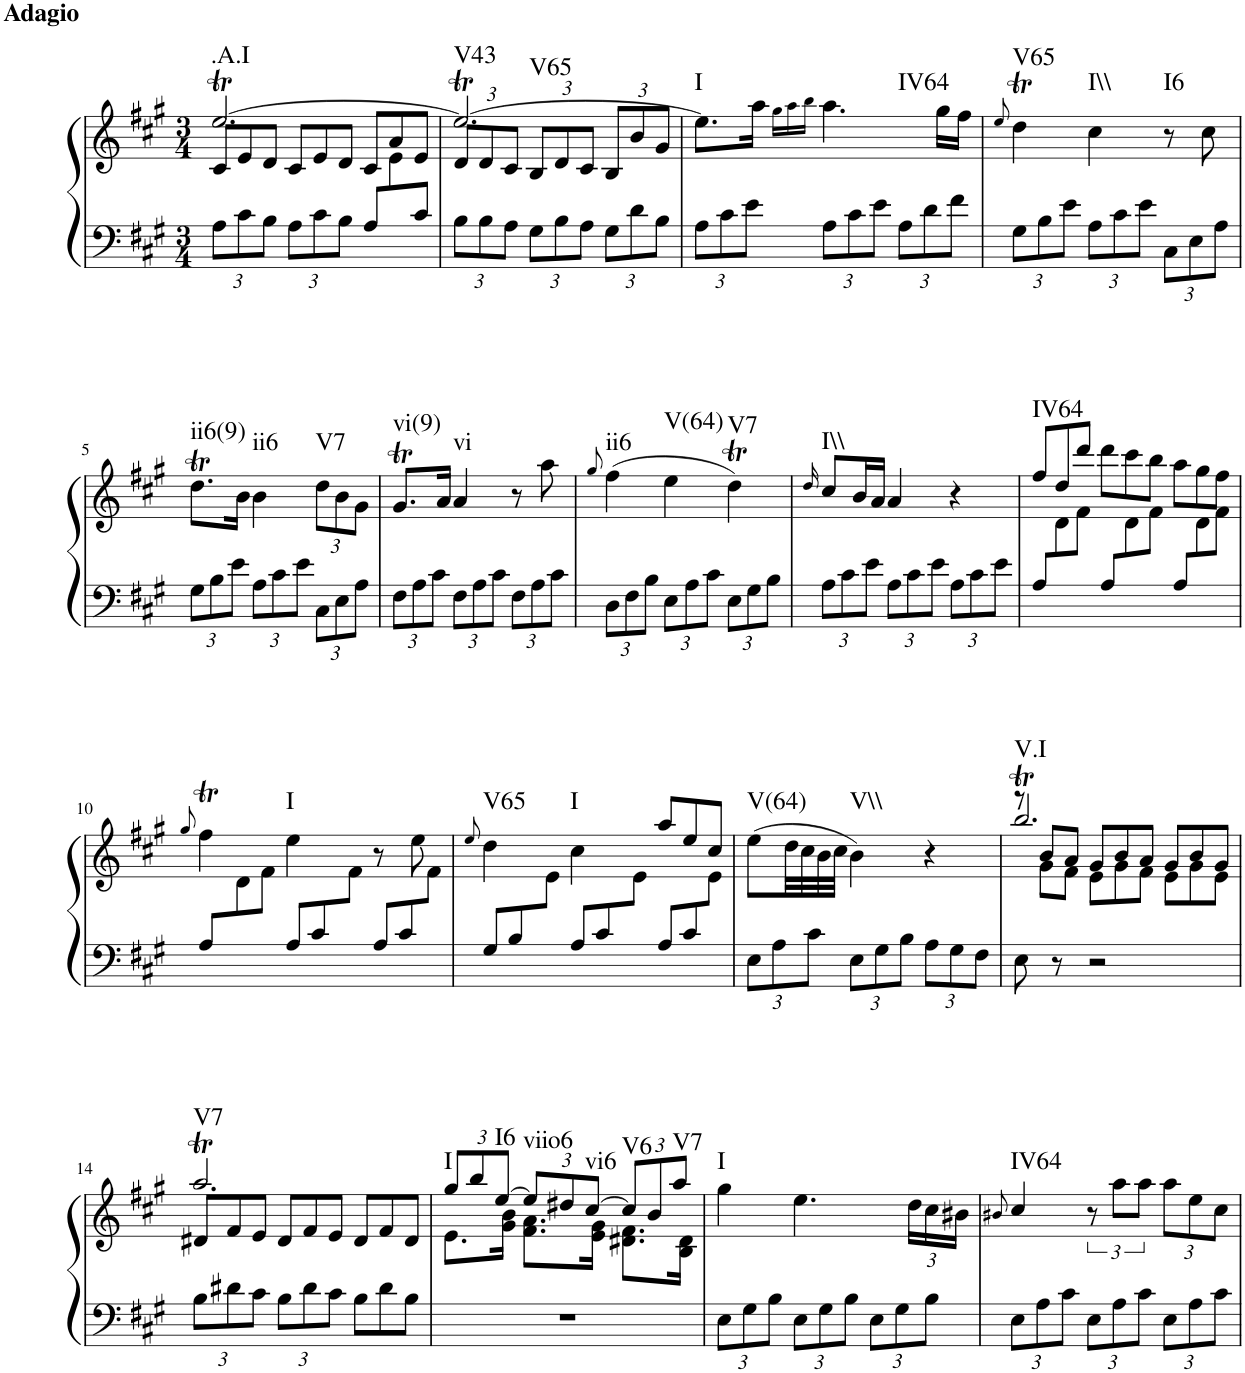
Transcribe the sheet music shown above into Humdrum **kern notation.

**kern	**kern	**harte
*part1	*part1	*part1
*staff2	*staff1	*
*I"Piano	*	*
*I'Pno.	*	*
*clefF4	*clefG2	*
*k[f#c#g#]	*k[f#c#g#]	*
*M3/4	*M3/4	*
*Xbrackettup	*Xbrackettup	*
=1	=1	=1
*	*^	*
*	*	*^	*
!	!LO:TX:a:B:t=Adagio	!	!	!LO:H:kt=.A.I
12A\L	12c#/L	[2.eeT/	12%7ryy	N
12c#\	12e/	.	.	.
12B\J	12d/J	.	.	.
12A\L	12c#/L	.	.	.
12c#\	12e/	.	.	.
12B\J	12d/J	.	.	.
12A/L	12c#/L	.	.	.
12ryy	12a/	.	12e\	.
12c#/J	12e/J	.	12ryy	.
=2	=2	=2	=2	=2
!	!	!	!	!LO:H:kt=V43
*	*	*v	*v	*
12B\L	12d/L	2.eeT/_	N
12B\	12d/	.	.
12A\J	12c#/J	.	.
!	!	!	!LO:H:kt=V65
12G#\L	12B/L	.	N
12B\	12d/	.	.
12A\J	12c#/J	.	.
12G#\L	12B/L	.	.
12d\	12b/	.	.
12B\J	12g#/J	.	.
=3	=3	=3	=3
!	!	!	!LO:H:n=1:kt=I
!	!	!	!LO:H:n=2:kt=IV64
12A\L	2.ryy	8.ee\L]	N N
12c#\	.	.	.
12e\J	.	.	.
.	.	16aa\Jk	.
.	.	16qgg#\LL	.
.	.	16qaa\	.
.	.	16qbb\JJ	.
12A\L	.	4.aa\	.
12c#\	.	.	.
12e\J	.	.	.
12A\L	.	.	.
12d\	.	.	.
.	.	16gg#\LL	.
12f#\J	.	.	.
.	.	16ff#\JJ	.
*	*v	*v	*
=4	=4	=4
.	8qee/	.
!	!	!LO:H:kt=V65
12G#\L	4ddT\	N
12B\	.	.
12e\J	.	.
!	!	!LO:H:kt=I\\
12A\L	4cc#\	N
12c#\	.	.
12e\J	.	.
!	!	!LO:H:kt=I6
12C#\L	8r	N
12E\	.	.
.	8cc#\	.
12A\J	.	.
!!LO:LB:g=z
=5	=5	=5
!	!	!LO:H:kt=ii6(9)
12G#\L	8.ddT\L	N
12B\	.	.
12e\J	.	.
.	16b\Jk	.
!	!	!LO:H:kt=ii6
12A\L	4b\	N
12c#\	.	.
12e\J	.	.
!	!	!LO:H:kt=V7
12C#\L	12dd\L	N
12E\	12b\	.
12A\J	12g#\J	.
=6	=6	=6
!	!	!LO:H:kt=vi(9)
12F#\L	8.g#t/L	N
12A\	.	.
12c#\J	.	.
.	16a/Jk	.
!	!	!LO:H:kt=vi
12F#\L	4a/	N
12A\	.	.
12c#\J	.	.
12F#\L	8r	.
12A\	.	.
.	8aa\	.
12c#\J	.	.
=7	=7	=7
.	8qgg#/	.
!	!	!LO:H:kt=ii6
12D\L	(4ff#\	N
12F#\	.	.
12B\J	.	.
!	!	!LO:H:kt=V(64)
12E\L	4ee\	N
12A\	.	.
12c#\J	.	.
!	!	!LO:H:kt=V7
12E\L	4ddT\)	N
12G#\	.	.
12B\J	.	.
=8	=8	=8
.	16qdd/	.
!	!	!LO:H:kt=I\\
12A\L	8cc#/L	N
12c#\	.	.
.	16b/L	.
12e\J	.	.
.	16a/JJ	.
12A\L	4a/	.
12c#\	.	.
12e\J	.	.
12A\L	4r	.
12c#\	.	.
12e\J	.	.
=9	=9	=9
*	*^	*
!	!	!	!LO:H:kt=IV64
12A/L	12ff#/L	12ryy	N
6ryy	12dd/	12d\	.
.	12ddd/J	12f#\J	.
12A/L	12ddd\L	12ryy	.
6ryy	12ccc#\	12d\	.
.	12bb\J	12f#\J	.
12A/L	12aa\L	12ryy	.
6ryy	12gg#\	12d\	.
.	12ff#\J	12f#\J	.
!!LO:LB:g=z	!!
=10	=10	=10	=10
.	8qgg#/	.	.
12A/L	4ff#T\	12ryy	.
6ryy	.	12d\	.
.	.	12f#\J	.
!	!	!	!LO:H:kt=I
12A/L	4ee\	6ryy	N
12c#/	.	.	.
12ryy	.	12f#\J	.
12A/L	8r	6ryy	.
12c#/	.	.	.
.	8ee\	.	.
12ryy	.	12f#\J	.
=11	=11	=11	=11
.	8qee/	.	.
!	!	!	!LO:H:kt=V65
12G#/L	4dd\	6ryy	N
12B/	.	.	.
12ryy	.	12e\J	.
!	!	!	!LO:H:kt=I
12A/L	4cc#\	6ryy	N
12c#/	.	.	.
12ryy	.	12e\J	.
12A/L	12aa/L	6ryy	.
12c#/	12ee/	.	.
12ryy	12cc#/J	12e\J	.
=12	=12	=12	=12
!	!	!	!LO:H:kt=V(64)
*	*v	*v	*
12E\L	(8ee\L	N
12A\	.	.
.	32dd\LL	.
.	32cc#\	.
12c#\J	.	.
.	32b\	.
.	32cc#\JJJ	.
!	!	!LO:H:kt=V\\
12E\L	4b\)	N
12G#\	.	.
12B\J	.	.
12A\L	4r	.
12G#\	.	.
12F#\J	.	.
=13	=13	=13
*	*brackettup	*
*	*^	*
*	*	*^	*
!	!	!	!	!LO:H:kt=V.I
8E\	12r	12ryy	2.bbT/	N
.	12b/L	12g#\L	.	.
8r	.	.	.	.
.	12a/J	12f#\J	.	.
*	*Xbrackettup	*	*	*
2r	12g#/L	12e\L	.	.
.	12b/	12g#\	.	.
.	12a/J	12f#\J	.	.
.	12g#/L	12e\L	.	.
.	12b/	12g#\	.	.
.	12g#/J	12e\J	.	.
*	*	*v	*v	*
!!LO:LB:g=z
=14	=14	=14	=14
!	!	!	!LO:H:kt=V7
12B\L	12d#X/L	2.aaT/	N
12d#X\	12f#/	.	.
12c#\J	12e/J	.	.
12B\L	12d#/L	.	.
12d#\	12f#/	.	.
12c#\J	12e/J	.	.
12B\L	12d#/L	.	.
12d#\	12f#/	.	.
12B\J	12d#/J	.	.
=15	=15	=15	=15
!	!	!	!LO:H:kt=I
2.r	12gg#/L	8.e\L	N
.	12bb/	.	.
!	!	!	!LO:H:kt=I6
.	[12ee/J	.	N
.	.	16g#\ 16b\Jk	.
!	!	!	!LO:H:kt=viio6
.	12ee/L]	8.f#\ 8.a\L	N
.	12dd#X/	.	.
!	!	!	!LO:H:kt=vi6
.	[12cc#/J	.	N
.	.	16e\ 16g#\Jk	.
!	!	!	!LO:H:kt=V6
.	12cc#/L]	8.d#X\ 8.f#\L	N
.	12b/	.	.
!	!	!	!LO:H:kt=V7
.	12aa/J	.	N
.	.	16B\ 16d#\Jk	.
=16	=16	=16	=16
!	!	!	!LO:H:kt=I
*	*v	*v	*
12E\L	4gg#\	N
12G#\	.	.
12B\J	.	.
12E\L	4.ee\	.
12G#\	.	.
12B\J	.	.
12E\L	.	.
12G#\	.	.
.	24dd\LL	.
12B\J	24cc#\	.
.	24b#X\JJ	.
=17	=17	=17
.	8qb#X/	.
!	!	!LO:H:kt=IV64
12E\L	4cc#/	N
12A\	.	.
12c#\J	.	.
*	*brackettup	*
12E\L	12r	.
12A\	12aa\L	.
12c#\J	12aa\J	.
*	*Xbrackettup	*
12E\L	12aa\L	.
12A\	12ee\	.
12c#\J	12cc#\J	.
=	=	=
*-	*-	*-
